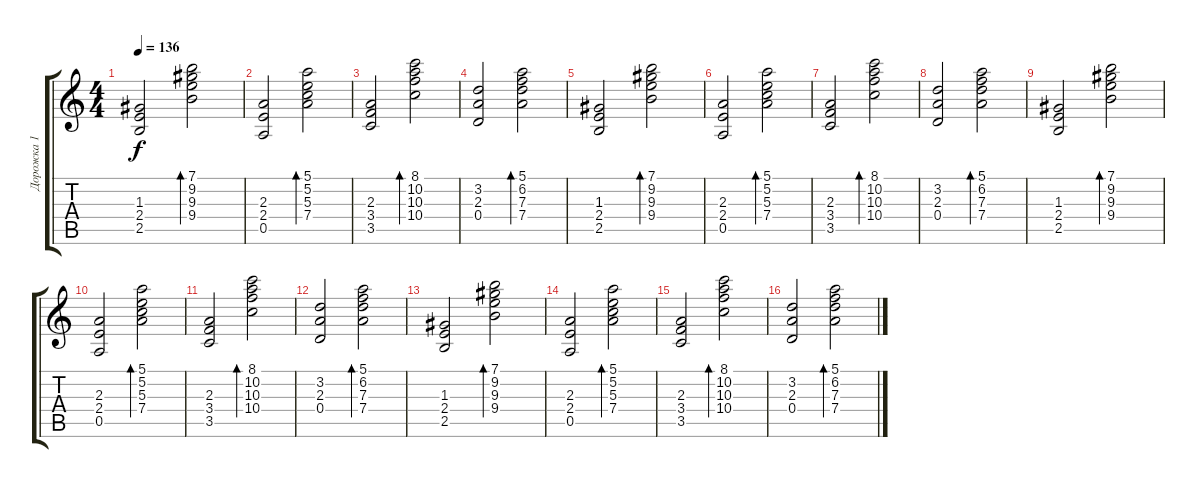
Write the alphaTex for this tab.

\track ("Дорожка 1" "Дорожка 1") {instrument acousticguitarnylon}
\staff {score tabs}
\tuning (E4 B3 G3 D3 A2 E2) {hide}
\ts (4 4)
\tempo 136
\clef g2
\ks c
(1.3 2.4 2.5).2{dy f} (7.1 9.2 9.3 9.4).2{bd 60} |
(2.3 2.4 0.5).2 (5.1 5.2 5.3 7.4).2{bd 60} |
(2.3 3.4 3.5).2 (8.1 10.2 10.3 10.4).2{bd 60} |
(3.2 2.3 0.4).2 (5.1 6.2 7.3 7.4).2{bd 60} |
(1.3 2.4 2.5).2 (7.1 9.2 9.3 9.4).2{bd 60} |
(2.3 2.4 0.5).2 (5.1 5.2 5.3 7.4).2{bd 60} |
(2.3 3.4 3.5).2 (8.1 10.2 10.3 10.4).2{bd 60} |
(3.2 2.3 0.4).2 (5.1 6.2 7.3 7.4).2{bd 60} |
(1.3 2.4 2.5).2 (7.1 9.2 9.3 9.4).2{bd 60} |
(2.3 2.4 0.5).2 (5.1 5.2 5.3 7.4).2{bd 60} |
(2.3 3.4 3.5).2 (8.1 10.2 10.3 10.4).2{bd 60} |
(3.2 2.3 0.4).2 (5.1 6.2 7.3 7.4).2{bd 60} |
(1.3 2.4 2.5).2 (7.1 9.2 9.3 9.4).2{bd 60} |
(2.3 2.4 0.5).2 (5.1 5.2 5.3 7.4).2{bd 60} |
(2.3 3.4 3.5).2 (8.1 10.2 10.3 10.4).2{bd 60} |
(3.2 2.3 0.4).2 (5.1 6.2 7.3 7.4).2{bd 60}
